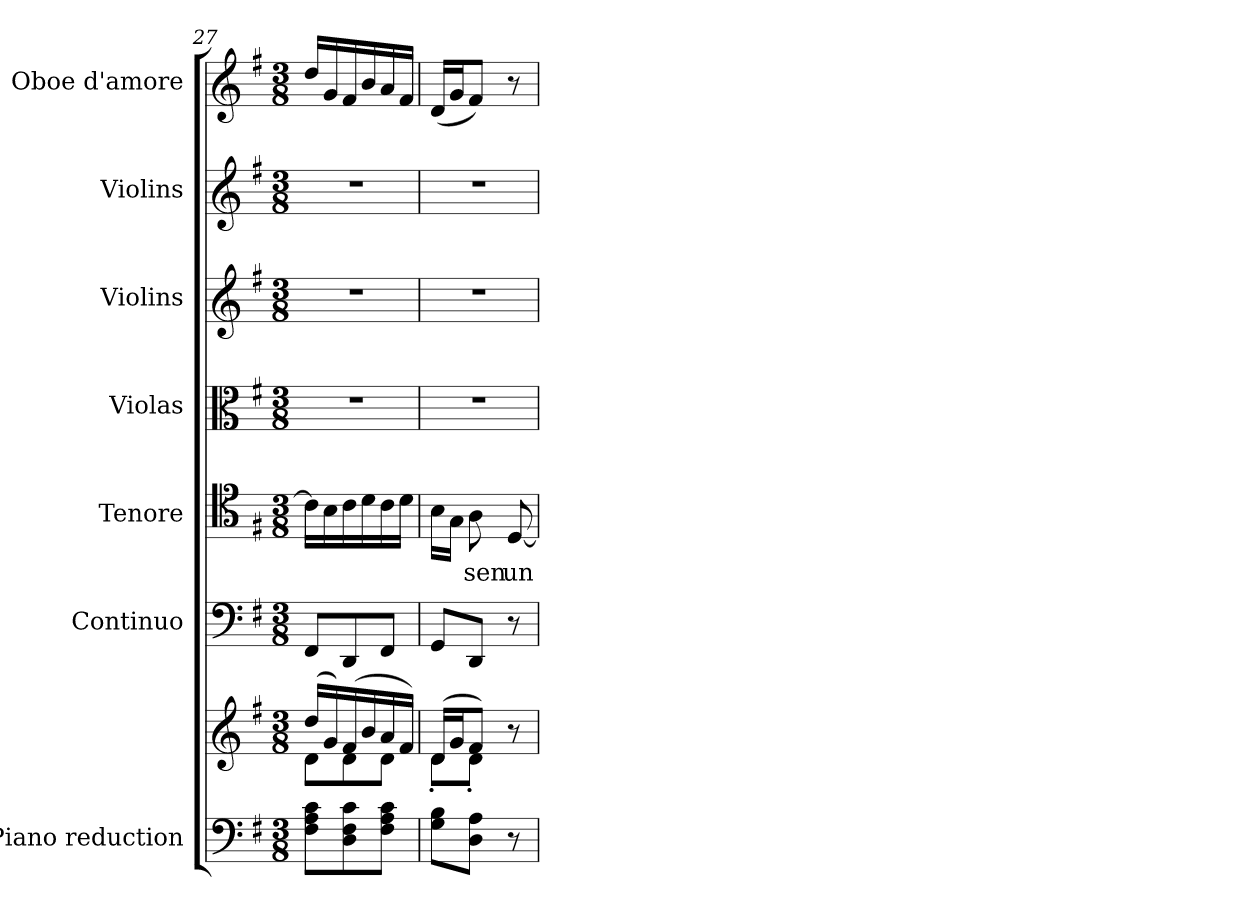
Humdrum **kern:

**kern	**kern	**kern	**kern	**text	**kern	**kern	**kern	**kern
*part7	*part7	*part6	*part5	*part5	*part4	*part3	*part2	*part1
*staff8	*staff7	*staff6	*staff5	*staff5	*staff4	*staff3	*staff2	*staff1
*I"Piano reduction	*	*I"Continuo	*I"Tenore	*	*I"Violas	*I"Violins	*I"Violins	*I"Oboe d'amore
*I'Pno	*	*	*	*	*	*	*	*I'Ob
!!LO:PB:g=z
*clefF4	*clefG2	*clefF4	*clefC4	*	*clefC3	*clefG2	*clefG2	*clefG2
*k[f#]	*k[f#]	*k[f#]	*k[f#]	*	*k[f#]	*k[f#]	*k[f#]	*k[f#]
*M3/8	*M3/8	*M3/8	*M3/8	*	*M3/8	*M3/8	*M3/8	*M3/8
=27	=27	=27	=27	=27	=27	=27	=27	=27
*	*^	*	*	*	*	*	*	*
8F#\ 8A\ 8c\L	(>16dd/LL	8d\L	8FF#/L	16c\LL]	.	4.r	4.r	4.r	16dd/LL
.	16g/)	.	.	16B\	.	.	.	.	16g/
8D\ 8F#\ 8c\	(>16f#/	8d\	8DD/	16c\	.	.	.	.	16f#/
.	16b/	.	.	16d\	.	.	.	.	16b/
8F#\ 8A\ 8c\J	16a/	8d\J	8FF#/J	16c\	.	.	.	.	16a/
.	16f#/JJ)	.	.	16d\JJ	.	.	.	.	16f#/JJ
=28	=28	=28	=28	=28	=28	=28	=28	=28	=28
8G\ 8B\L	(>16d/LL	8d'\L	8GG/L	16B\LL	.	4.r	4.r	4.r	(<16d/LL
.	16g/J	.	.	16G\JJ	.	.	.	.	16g/J
!	!	!	!	!	!LO:LY:b	!	!	!	!
8D\ 8A\J	8f#/J)	8d'\J	8DD/J	8A\	sen	.	.	.	8f#/J)
!	!	!	!	!	!LO:LY:b	!	!	!	!
8r	8r	8ryy	8r	[8D/	un-	.	.	.	8r
*	*v	*v	*	*	*	*	*	*	*
=	=	=	=	=	=	=	=	=
*-	*-	*-	*-	*-	*-	*-	*-	*-
